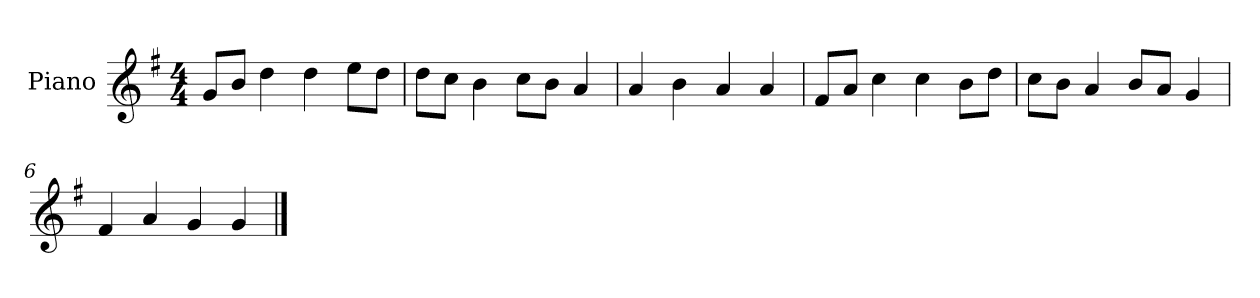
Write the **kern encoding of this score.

**kern
*part1
*staff1
*I"Piano
*I'P-no
*clefG2
*k[f#]
*M4/4
*MM90
=1
8g/L
8b/J
4dd\
4dd\
8ee\L
8dd\J
=2
8dd\L
8cc\J
4b\
8cc\L
8b\J
4a/
=3
4a/
4b\
4a/
4a/
=4
8f#/L
8a/J
4cc\
4cc\
8b\L
8dd\J
=5
8cc\L
8b\J
4a/
8b/L
8a/J
4g/
=6
4f#/
4a/
4g/
4g/
==
*-
